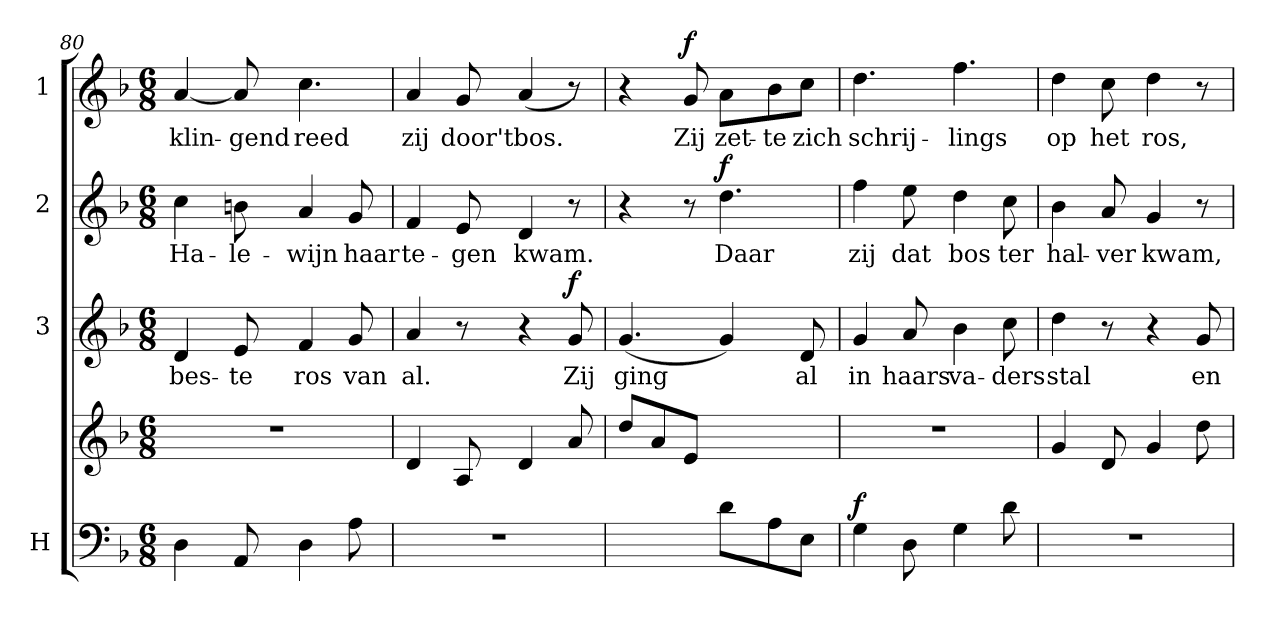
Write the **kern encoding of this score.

**kern	**kern	**dynam	**kern	**text	**dynam	**kern	**text	**dynam	**kern	**text	**dynam
*part4	*part4	*part4	*part3	*part3	*part3	*part2	*part2	*part2	*part1	*part1	*part1
*staff5	*staff4	*staff4/5	*staff3	*staff3	*staff3	*staff2	*staff2	*staff2	*staff1	*staff1	*staff1
*I"H	*	*	*I"3	*	*	*I"2	*	*	*I"1	*	*
*I'H	*	*	*	*	*	*	*	*	*	*	*
*clefF4	*clefG2	*	*clefG2	*	*	*clefG2	*	*	*clefG2	*	*
*k[b-]	*k[b-]	*	*k[b-]	*	*	*k[b-]	*	*	*k[b-]	*	*
*F:	*F:	*	*F:	*	*	*F:	*	*	*F:	*	*
*M6/8	*M6/8	*	*M6/8	*	*	*M6/8	*	*	*M6/8	*	*
=80	=80	=80	=80	=80	=80	=80	=80	=80	=80	=80	=80
!	!LO:N:vis=1	!	!	!LO:LY:b	!	!	!LO:LY:b	!	!	!LO:LY:b	!
4D\	2.r	.	4d	bes-	.	4cc	Ha-	.	[4a	klin-	.
!	!	!	!	!LO:LY:b	!	!	!LO:LY:b	!	!	!LO:LY:b	!
8AA	.	.	8e	-te	.	8bn	-le-	.	8a]	-gend	.
!	!	!	!	!LO:LY:b	!	!	!LO:LY:b	!	!	!LO:LY:b	!
4D\	.	.	4f	ros	.	4a	-wijn	.	4.cc	reed	.
!	!	!	!	!LO:LY:b	!	!	!LO:LY:b	!	!	!	!
8A\	.	.	8g	van	.	8g	haar	.	.	.	.
=81	=81	=81	=81	=81	=81	=81	=81	=81	=81	=81	=81
!LO:N:vis=1	!	!	!	!LO:LY:b	!	!	!LO:LY:b	!	!	!LO:LY:b	!
2.r	4d	.	4a	al.	.	4f	te-	.	4a	zij	.
!	!	!	!	!	!	!	!LO:LY:b	!	!	!LO:LY:b	!
.	8A	.	8r	.	.	8e	-gen	.	8g	door't	.
!	!	!	!	!	!	!	!LO:LY:b	!	!	!LO:LY:b	!
.	4d	.	4r	.	.	4d	kwam.	.	(<4a	bos.	.
!	!	!	!	!LO:LY:b	!LO:DY:a	!	!	!	!	!	!
.	8a	.	8g	Zij	f	8r	.	.	8r)	.	.
!!LO:LB:g=z
=82	=82	=82	=82	=82	=82	=82	=82	=82	=82	=82	=82
!	!	!	!	!LO:LY:b	!	!	!	!	!	!	!
4.ryy	8ddL	.	(<4.g	ging	.	4r	.	.	4r	.	.
.	8a	.	.	.	.	.	.	.	.	.	.
!	!	!	!	!	!	!	!	!	!	!LO:LY:b	!LO:DY:a
.	8eJ	.	.	.	.	8r	.	.	8g	Zij	f
!	!	!	!	!	!	!	!LO:LY:b	!LO:DY:a	!	!LO:LY:b	!
8dL	4.ryy	.	4g)	.	.	4.dd	Daar	f	8aL	zet-	.
!	!	!	!	!	!	!	!	!	!	!LO:LY:b	!
8A	.	.	.	.	.	.	.	.	8b-	-te	.
!	!	!	!	!LO:LY:b	!	!	!	!	!	!LO:LY:b	!
8EJ	.	.	8d	al	.	.	.	.	8ccJ	zich	.
!!LO:LB:g=z
=83	=83	=83	=83	=83	=83	=83	=83	=83	=83	=83	=83
!	!LO:N:vis=1	!LO:DY:a=2	!	!LO:LY:b	!	!	!LO:LY:b	!	!	!LO:LY:b	!
4G	2.r	f	4g	in	.	4ff	zij	.	4.dd	schrij-	.
!	!	!	!	!LO:LY:b	!	!	!LO:LY:b	!	!	!	!
8D	.	.	8a	haars	.	8ee	dat	.	.	.	.
!	!	!	!	!LO:LY:b	!	!	!LO:LY:b	!	!	!LO:LY:b	!
4G	.	.	4b-	va-	.	4dd	bos	.	4.ff	-lings	.
!	!	!	!	!LO:LY:b	!	!	!LO:LY:b	!	!	!	!
8d	.	.	8cc	-ders	.	8cc	ter	.	.	.	.
=84	=84	=84	=84	=84	=84	=84	=84	=84	=84	=84	=84
!LO:N:vis=1	!	!	!	!LO:LY:b	!	!	!LO:LY:b	!	!	!LO:LY:b	!
2.r	4g	.	4dd	stal	.	4b-	hal-	.	4dd	op	.
!	!	!	!	!	!	!	!LO:LY:b	!	!	!LO:LY:b	!
.	8d	.	8r	.	.	8a	-ver	.	8cc	het	.
!	!	!	!	!	!	!	!LO:LY:b	!	!	!LO:LY:b	!
.	4g	.	4r	.	.	4g	kwam,	.	4dd	ros,	.
!	!	!	!	!LO:LY:b	!	!	!	!	!	!	!
.	8dd	.	8g	en	.	8r	.	.	8r	.	.
=	=	=	=	=	=	=	=	=	=	=	=
*-	*-	*-	*-	*-	*-	*-	*-	*-	*-	*-	*-
